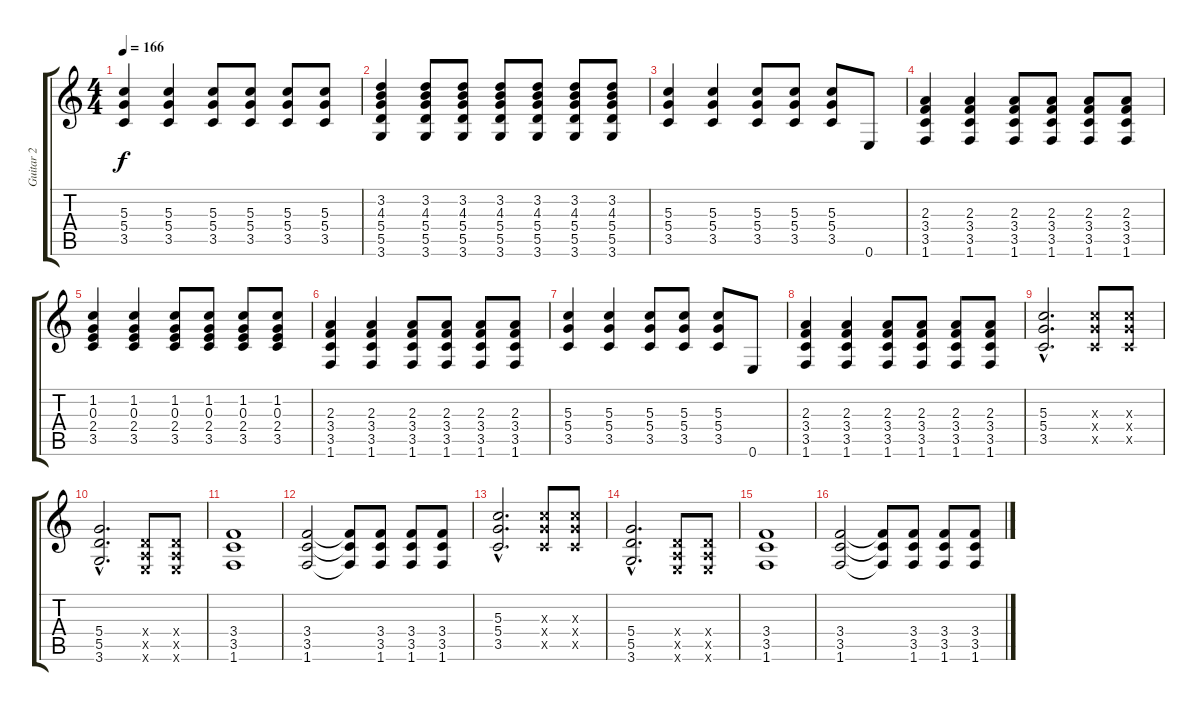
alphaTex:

\track ("Guitar 2" "Guitar 2") {instrument overdrivenguitar}
\staff {score tabs}
\tuning (E4 B3 G3 D3 A2 E2) {hide}
\ts (4 4)
\tempo 166
\clef g2
\ks c
(5.3 5.4 3.5).4{dy f} (5.3 5.4 3.5).4 (5.3 5.4 3.5).8 (5.3 5.4 3.5).8 (5.3 5.4 3.5).8 (5.3 5.4 3.5).8 |
(3.2 4.3 5.4 5.5 3.6).4 (3.2 4.3 5.4 5.5 3.6).8 (3.2 4.3 5.4 5.5 3.6).8 (3.2 4.3 5.4 5.5 3.6).8 (3.2 4.3 5.4 5.5 3.6).8 (3.2 4.3 5.4 5.5 3.6).8 (3.2 4.3 5.4 5.5 3.6).8 |
(5.3 5.4 3.5).4 (5.3 5.4 3.5).4 (5.3 5.4 3.5).8 (5.3 5.4 3.5).8 (5.3 5.4 3.5).8 0.6.8 |
(2.3 3.4 3.5 1.6).4 (2.3 3.4 3.5 1.6).4 (2.3 3.4 3.5 1.6).8 (2.3 3.4 3.5 1.6).8 (2.3 3.4 3.5 1.6).8 (2.3 3.4 3.5 1.6).8 |
(1.2 0.3 2.4 3.5).4 (1.2 0.3 2.4 3.5).4 (1.2 0.3 2.4 3.5).8 (1.2 0.3 2.4 3.5).8 (1.2 0.3 2.4 3.5).8 (1.2 0.3 2.4 3.5).8 |
(2.3 3.4 3.5 1.6).4 (2.3 3.4 3.5 1.6).4 (2.3 3.4 3.5 1.6).8 (2.3 3.4 3.5 1.6).8 (2.3 3.4 3.5 1.6).8 (2.3 3.4 3.5 1.6).8 |
(5.3 5.4 3.5).4 (5.3 5.4 3.5).4 (5.3 5.4 3.5).8 (5.3 5.4 3.5).8 (5.3 5.4 3.5).8 0.6.8 |
(2.3 3.4 3.5 1.6).4 (2.3 3.4 3.5 1.6).4 (2.3 3.4 3.5 1.6).8 (2.3 3.4 3.5 1.6).8 (2.3 3.4 3.5 1.6).8 (2.3 3.4 3.5 1.6).8 |
(5.3{hac} 5.4{hac} 3.5{hac}).2{d} (5.3{x} 5.4{x} 3.5{x}).8 (5.3{x} 5.4{x} 3.5{x}).8 |
(5.4{hac} 5.5{hac} 3.6{hac}).2{d} (0.4{x} 0.5{x} 0.6{x}).8 (0.4{x} 0.5{x} 0.6{x}).8 |
(3.4 3.5 1.6).1 |
(3.4 3.5 1.6).2 (3.4{t} 3.5{t} 1.6{t}).8 (3.4 3.5 1.6).8 (3.4 3.5 1.6).8 (3.4 3.5 1.6).8 |
(5.3{hac} 5.4{hac} 3.5{hac}).2{d} (5.3{x} 5.4{x} 3.5{x}).8 (5.3{x} 5.4{x} 3.5{x}).8 |
(5.4{hac} 5.5{hac} 3.6{hac}).2{d} (0.4{x} 0.5{x} 0.6{x}).8 (0.4{x} 0.5{x} 0.6{x}).8 |
(3.4 3.5 1.6).1 |
(3.4 3.5 1.6).2 (3.4{t} 3.5{t} 1.6{t}).8 (3.4 3.5 1.6).8 (3.4 3.5 1.6).8 (3.4 3.5 1.6).8
